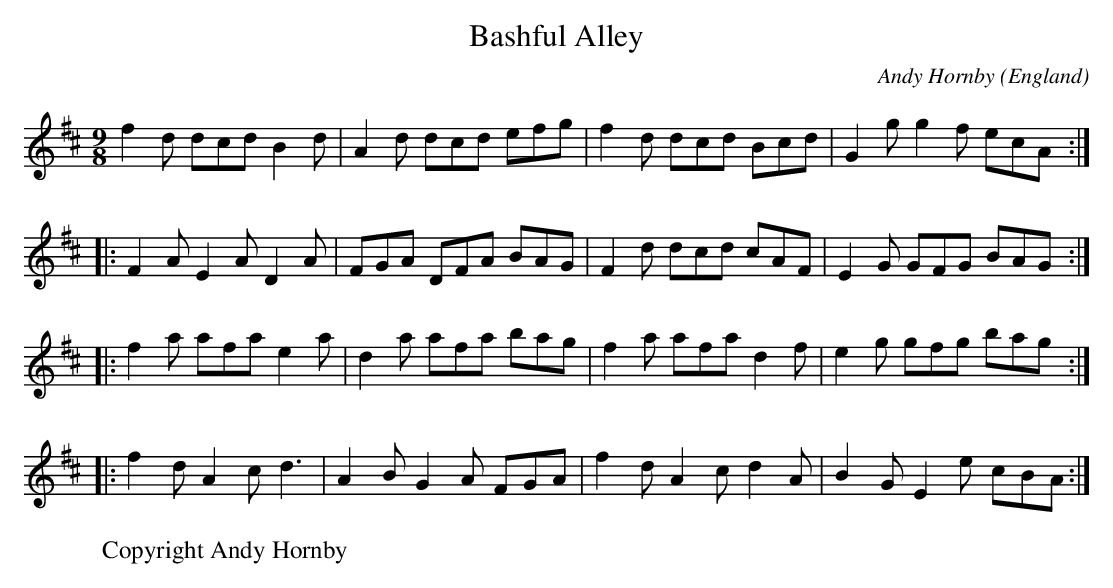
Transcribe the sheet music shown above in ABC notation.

X:1
T:Bashful Alley
O:England
M:9/8
C:Andy Hornby
K:D
f2d dcd B2d|A2d dcd efg|\
f2d dcd Bcd|G2g g2f ecA:|
|:F2A E2A D2A|FGA DFA BAG|\
F2d dcd cAF|E2G GFG BAG :|
|:f2a afa e2a|d2a afa bag|\
f2a afa d2f|e2g gfg bag:|
|:f2d A2c d3|A2B G2A FGA|\
f2d A2c d2A|B2G E2e cBA:|
W:Copyright Andy Hornby
